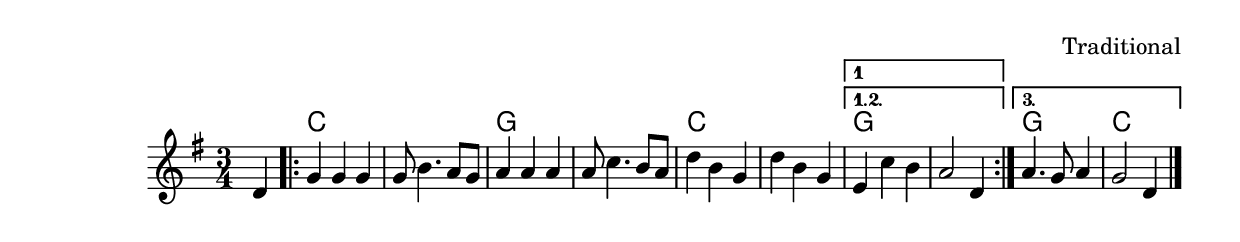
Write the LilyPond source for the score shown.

\version "2.16.0"

\header {
  %title = "Molly Malone"
  composer = "Traditional"
}

global = {
  \time 3/4
  \key g \major
}

chordNames = \chordmode {
  \global
  s4 c1*6/4 g c g g1*3/4 c 
}

melody = \relative g' {
  \global
  \partial 4 d4 |
  \repeat volta 3 
  {
    g g g |
    g8 b4. a8 g |
    a4 a a |
    a8 c4. b8 a |
    d4 b g |
    d' b g |      
  }
  \alternative 
  {
    {
      \set Score.repeatCommands = #'((volta "1"))        
      e c' b |
      a2 d,4 |
    }
    { 
      \set Score.repeatCommands = #'((volta "2-3") end-repeat)        
      a'4. g8 a4 |
      g2 d4 \bar "|."
    }      
  }    
}

\score {
  <<
    \new ChordNames \chordNames
    \new Staff { \melody }
  >>
  \layout { }
}
